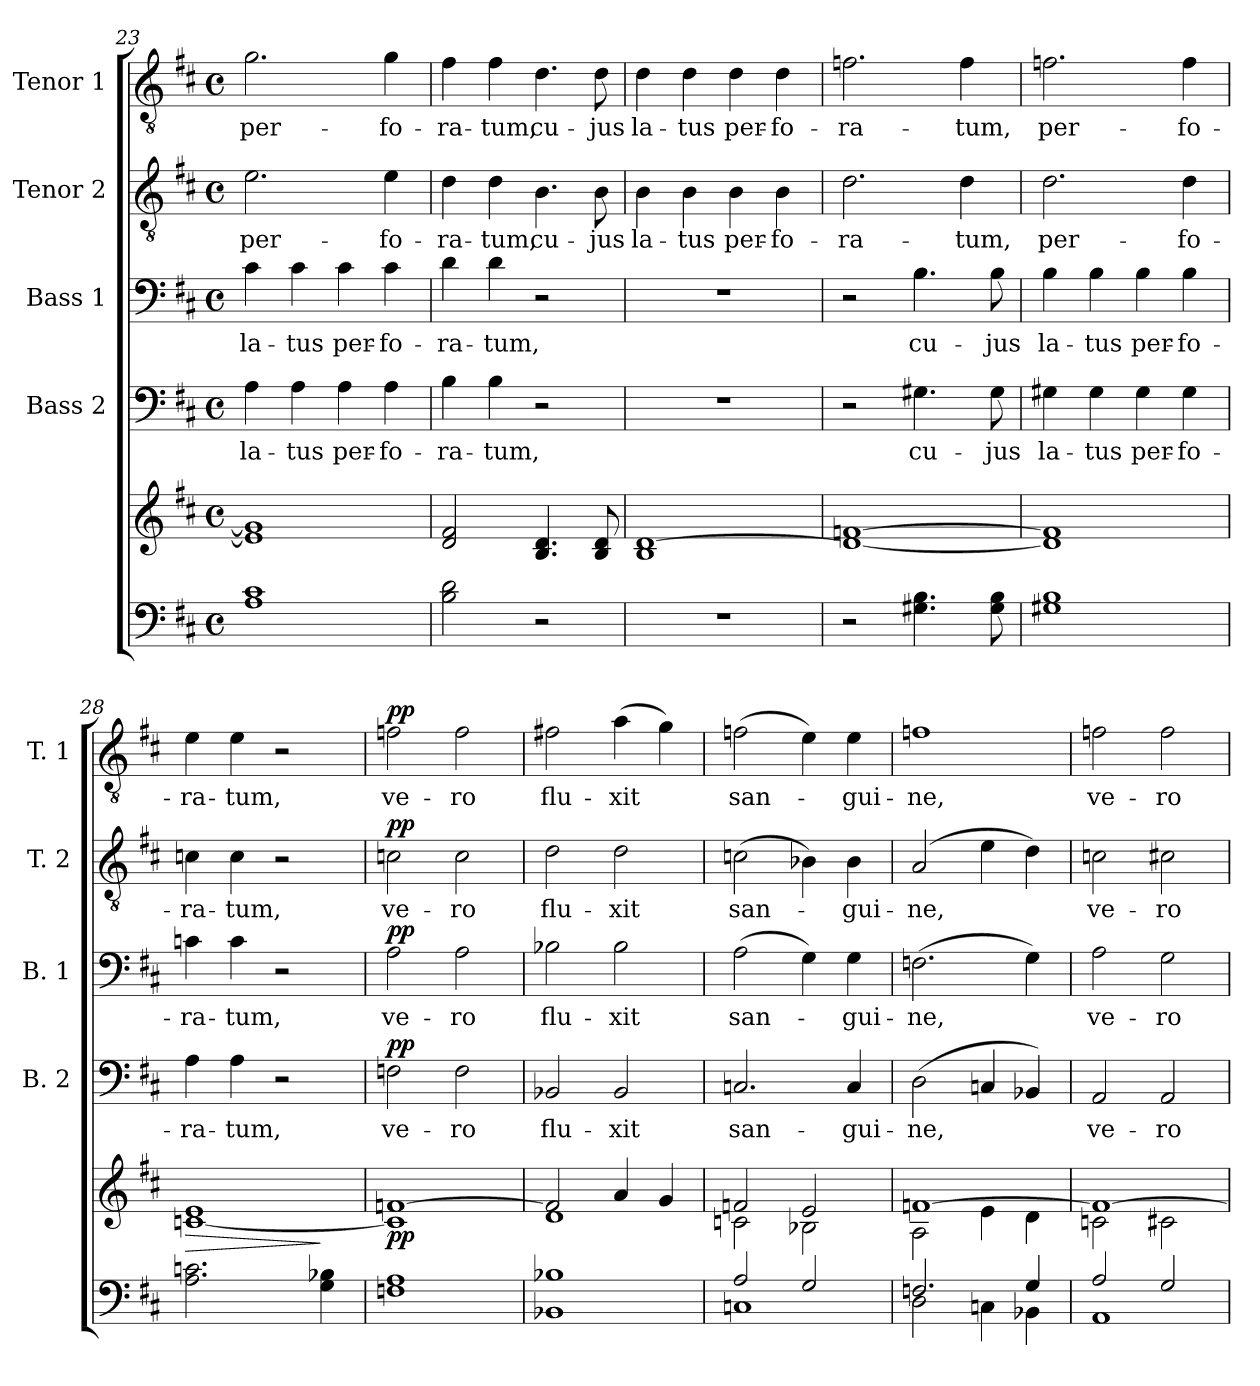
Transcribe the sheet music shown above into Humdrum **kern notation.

**kern	**kern	**dynam	**kern	**text	**dynam	**kern	**text	**dynam	**kern	**text	**dynam	**kern	**text	**dynam
*part5	*part5	*part5	*part4	*part4	*part4	*part3	*part3	*part3	*part2	*part2	*part2	*part1	*part1	*part1
*staff6	*staff5	*staff5/6	*staff4	*staff4	*staff4	*staff3	*staff3	*staff3	*staff2	*staff2	*staff2	*staff1	*staff1	*staff1
*	*	*	*I"Bass 2	*	*	*I"Bass 1	*	*	*I"Tenor 2	*	*	*I"Tenor 1	*	*
*	*	*	*I'B. 2	*	*	*I'B. 1	*	*	*I'T. 2	*	*	*I'T. 1	*	*
*clefF4	*clefG2	*	*clefF4	*	*	*clefF4	*	*	*clefGv2	*	*	*clefGv2	*	*
*k[f#c#]	*k[f#c#]	*	*k[f#c#]	*	*	*k[f#c#]	*	*	*k[f#c#]	*	*	*k[f#c#]	*	*
*D:	*D:	*	*D:	*	*	*D:	*	*	*D:	*	*	*D:	*	*
*M4/4	*M4/4	*	*M4/4	*	*	*M4/4	*	*	*M4/4	*	*	*M4/4	*	*
*met(c)	*met(c)	*	*met(c)	*	*	*met(c)	*	*	*met(c)	*	*	*met(c)	*	*
=23	=23	=23	=23	=23	=23	=23	=23	=23	=23	=23	=23	=23	=23	=23
!	!	!	!	!LO:LY:b	!	!	!LO:LY:b	!	!	!LO:LY:b	!	!	!LO:LY:b	!
1A 1c#	1e] 1g]	.	4A\	la-	.	4c#\	la-	.	2.e\	per-	.	2.g\	per-	.
!	!	!	!	!LO:LY:b	!	!	!LO:LY:b	!	!	!	!	!	!	!
.	.	.	4A\	-tus	.	4c#\	-tus	.	.	.	.	.	.	.
!	!	!	!	!LO:LY:b	!	!	!LO:LY:b	!	!	!	!	!	!	!
.	.	.	4A\	per-	.	4c#\	per-	.	.	.	.	.	.	.
!	!	!	!	!LO:LY:b	!	!	!LO:LY:b	!	!	!LO:LY:b	!	!	!LO:LY:b	!
.	.	.	4A\	-fo-	.	4c#\	-fo-	.	4e\	-fo-	.	4g\	-fo-	.
=24	=24	=24	=24	=24	=24	=24	=24	=24	=24	=24	=24	=24	=24	=24
!	!	!	!	!LO:LY:b	!	!	!LO:LY:b	!	!	!LO:LY:b	!	!	!LO:LY:b	!
2B\ 2d\	2d/ 2f#/	.	4B\	-ra-	.	4d\	-ra-	.	4d\	-ra-	.	4f#\	-ra-	.
!	!	!	!	!LO:LY:b	!	!	!LO:LY:b	!	!	!LO:LY:b	!	!	!LO:LY:b	!
.	.	.	4B\	-tum,	.	4d\	-tum,	.	4d\	-tum,	.	4f#\	-tum,	.
!	!	!	!	!	!	!	!	!	!	!LO:LY:b	!	!	!LO:LY:b	!
2r	4.B/ 4.d/	.	2r	.	.	2r	.	.	4.B\	cu-	.	4.d\	cu-	.
!	!	!	!	!	!	!	!	!	!	!LO:LY:b	!	!	!LO:LY:b	!
.	8B/ 8d/	.	.	.	.	.	.	.	8B\	-jus	.	8d\	-jus	.
!!LO:PB:g=z
=25	=25	=25	=25	=25	=25	=25	=25	=25	=25	=25	=25	=25	=25	=25
!	!	!	!	!	!	!	!	!	!	!LO:LY:b	!	!	!LO:LY:b	!
1r	1B [>1d	.	1r	.	.	1r	.	.	4B\	la-	.	4d\	la-	.
!	!	!	!	!	!	!	!	!	!	!LO:LY:b	!	!	!LO:LY:b	!
.	.	.	.	.	.	.	.	.	4B\	-tus	.	4d\	-tus	.
!	!	!	!	!	!	!	!	!	!	!LO:LY:b	!	!	!LO:LY:b	!
.	.	.	.	.	.	.	.	.	4B\	per-	.	4d\	per-	.
!	!	!	!	!	!	!	!	!	!	!LO:LY:b	!	!	!LO:LY:b	!
.	.	.	.	.	.	.	.	.	4B\	-fo-	.	4d\	-fo-	.
=26	=26	=26	=26	=26	=26	=26	=26	=26	=26	=26	=26	=26	=26	=26
!	!	!	!	!	!	!	!	!	!	!LO:LY:b	!	!	!LO:LY:b	!
2r	1d_ [1fn	.	2r	.	.	2r	.	.	2.d\	-ra-	.	2.fn\	-ra-	.
!	!	!	!	!LO:LY:b	!	!	!LO:LY:b	!	!	!	!	!	!	!
4.G#X\ 4.B\	.	.	4.G#X\	cu-	.	4.B\	cu-	.	.	.	.	.	.	.
!	!	!	!	!	!	!	!	!	!	!LO:LY:b	!	!	!LO:LY:b	!
.	.	.	.	.	.	.	.	.	4d\	-tum,	.	4f\	-tum,	.
!	!	!	!	!LO:LY:b	!	!	!LO:LY:b	!	!	!	!	!	!	!
8G#\ 8B\	.	.	8G#\	-jus	.	8B\	-jus	.	.	.	.	.	.	.
=27	=27	=27	=27	=27	=27	=27	=27	=27	=27	=27	=27	=27	=27	=27
!	!	!	!	!LO:LY:b	!	!	!LO:LY:b	!	!	!LO:LY:b	!	!	!LO:LY:b	!
1G#X 1B	1d] 1f]	.	4G#X\	la-	.	4B\	la-	.	2.d\	per-	.	2.fn\	per-	.
!	!	!	!	!LO:LY:b	!	!	!LO:LY:b	!	!	!	!	!	!	!
.	.	.	4G#\	-tus	.	4B\	-tus	.	.	.	.	.	.	.
!	!	!	!	!LO:LY:b	!	!	!LO:LY:b	!	!	!	!	!	!	!
.	.	.	4G#\	per-	.	4B\	per-	.	.	.	.	.	.	.
!	!	!	!	!LO:LY:b	!	!	!LO:LY:b	!	!	!LO:LY:b	!	!	!LO:LY:b	!
.	.	.	4G#\	-fo-	.	4B\	-fo-	.	4d\	-fo-	.	4f\	-fo-	.
=28	=28	=28	=28	=28	=28	=28	=28	=28	=28	=28	=28	=28	=28	=28
!	!	!LO:HP:b	!	!LO:LY:b	!	!	!LO:LY:b	!	!	!LO:LY:b	!	!	!LO:LY:b	!
2.A\ 2.cn\	[1cn 1e	>	4A\	-ra-	.	4cn\	-ra-	.	4cn\	-ra-	.	4e\	-ra-	.
!	!	!	!	!LO:LY:b	!	!	!LO:LY:b	!	!	!LO:LY:b	!	!	!LO:LY:b	!
.	.	.	4A\	-tum,	.	4c\	-tum,	.	4c\	-tum,	.	4e\	-tum,	.
.	.	.	2r	.	.	2r	.	.	2r	.	.	2r	.	.
4G\ 4B-X\	.	]	.	.	.	.	.	.	.	.	.	.	.	.
=29	=29	=29	=29	=29	=29	=29	=29	=29	=29	=29	=29	=29	=29	=29
!	!	!LO:DY:b	!	!LO:LY:b	!LO:DY:a	!	!LO:LY:b	!LO:DY:a	!	!LO:LY:b	!LO:DY:a	!	!LO:LY:b	!LO:DY:a
1Fn 1A	1c] [>1fn	pp	2Fn\	ve-	pp	2A\	ve-	pp	2cn\	ve-	pp	2fn\	ve-	pp
!	!	!	!	!LO:LY:b	!	!	!LO:LY:b	!	!	!LO:LY:b	!	!	!LO:LY:b	!
.	.	.	2F\	-ro	.	2A\	-ro	.	2c\	-ro	.	2f\	-ro	.
!!LO:LB:g=z
=30	=30	=30	=30	=30	=30	=30	=30	=30	=30	=30	=30	=30	=30	=30
*	*^	*	*	*	*	*	*	*	*	*	*	*	*	*
!	!	!	!	!	!LO:LY:b	!	!	!LO:LY:b	!	!	!LO:LY:b	!	!	!LO:LY:b	!
1BB-X 1B-X	2f/]	1d	.	2BB-X/	flu-	.	2B-X\	flu-	.	2d\	flu-	.	2f#X\	flu-	.
!	!	!	!	!	!LO:LY:b	!	!	!LO:LY:b	!	!	!LO:LY:b	!	!	!LO:LY:b	!
.	4a/	.	.	2BB-/	-xit	.	2B-\	-xit	.	2d\	-xit	.	(>4a\	-xit	.
.	4g/	.	.	.	.	.	.	.	.	.	.	.	4g\)	.	.
=31	=31	=31	=31	=31	=31	=31	=31	=31	=31	=31	=31	=31	=31	=31	=31
*^	*	*	*	*	*	*	*	*	*	*	*	*	*	*	*
!	!	!	!	!	!	!LO:LY:b	!	!	!LO:LY:b	!	!	!LO:LY:b	!	!	!LO:LY:b	!
2A/	1Cn	2fn/	2cn\	.	2.Cn/	san-	.	(>2A\	san-	.	(>2cn\	san-	.	(>2fn\	san-	.
2G/	.	2e/	2B-X\	.	.	.	.	4G\)	.	.	4B-X\)	.	.	4e\)	.	.
!	!	!	!	!	!	!LO:LY:b	!	!	!LO:LY:b	!	!	!LO:LY:b	!	!	!LO:LY:b	!
.	.	.	.	.	4C/	-gui-	.	4G\	-gui-	.	4B-\	-gui-	.	4e\	-gui-	.
=32	=32	=32	=32	=32	=32	=32	=32	=32	=32	=32	=32	=32	=32	=32	=32	=32
!	!	!	!	!	!	!LO:LY:b	!	!	!LO:LY:b	!	!	!LO:LY:b	!	!	!LO:LY:b	!
2.Fn/	2D\	[>1fn	2A\	.	(>2D\	-ne,	.	(>2.Fn\	-ne,	.	(2A/	-ne,	.	1fn	-ne,	.
.	4Cn\	.	4e\	.	4Cn/	.	.	.	.	.	4e\	.	.	.	.	.
4G/	4BB-X\	.	4d\	.	4BB-X/)	.	.	4G\)	.	.	4d\)	.	.	.	.	.
=33	=33	=33	=33	=33	=33	=33	=33	=33	=33	=33	=33	=33	=33	=33	=33	=33
!	!	!	!	!	!	!LO:LY:b	!	!	!LO:LY:b	!	!	!LO:LY:b	!	!	!LO:LY:b	!
2A/	1AA	1f_	2cn\	.	2AA/	ve-	.	2A\	ve-	.	2cn\	ve-	.	2fn\	ve-	.
!	!	!	!	!	!	!LO:LY:b	!	!	!LO:LY:b	!	!	!LO:LY:b	!	!	!LO:LY:b	!
2G/	.	.	2c#X\	.	2AA/	-ro	.	2G\	-ro	.	2c#X\	-ro	.	2f\	-ro	.
*v	*v	*	*	*	*	*	*	*	*	*	*	*	*	*	*	*
*	*v	*v	*	*	*	*	*	*	*	*	*	*	*	*	*
=	=	=	=	=	=	=	=	=	=	=	=	=	=	=
*-	*-	*-	*-	*-	*-	*-	*-	*-	*-	*-	*-	*-	*-	*-
